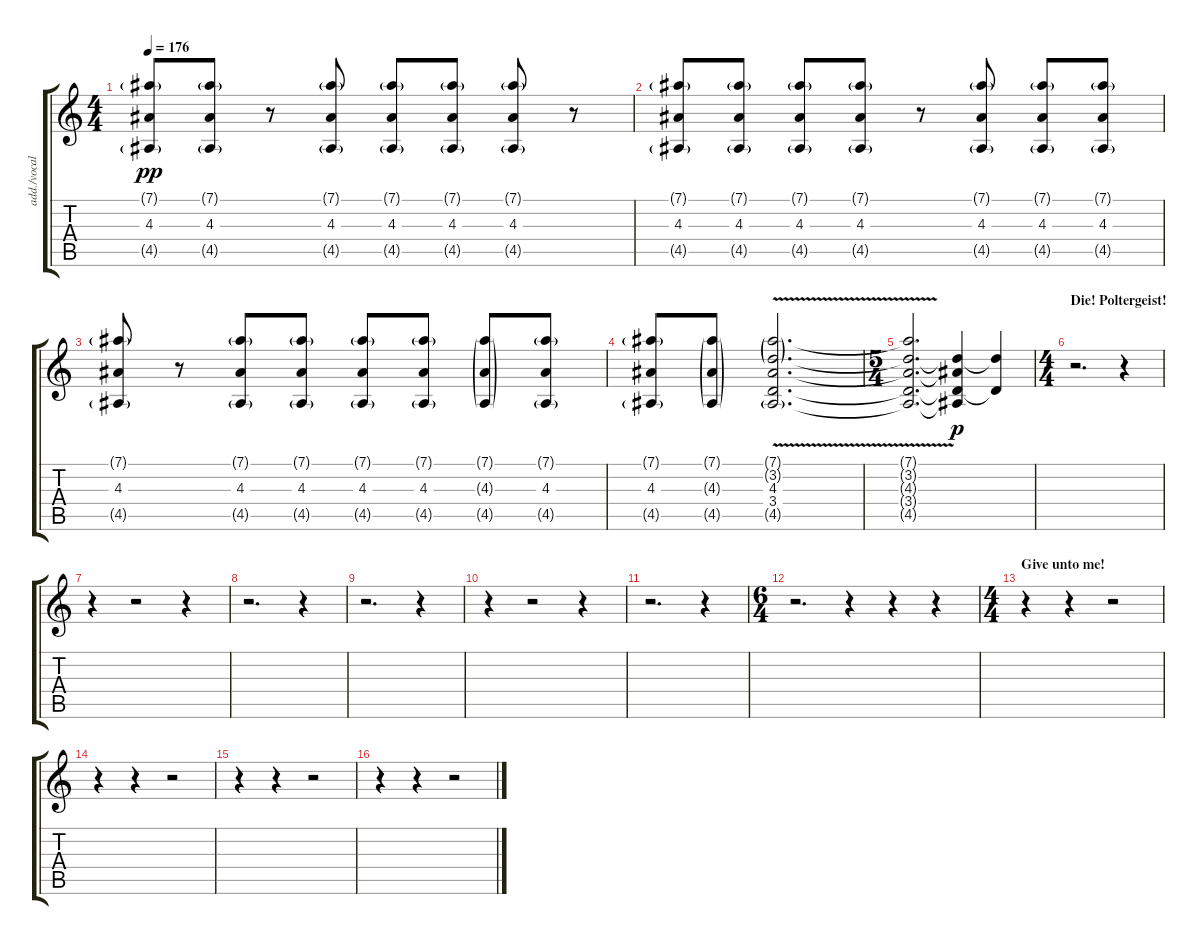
\track ("add./vocals" "add./vocal") {instrument distortionguitar}
\staff {score tabs}
\tuning (Eb4 B3 Gb3 B2 Gb2 B1) {hide}
\ts (4 4)
\tempo 176
\clef g2
\ks c
(7.1{g} 4.3 4.5{g}).8{dy pp} (7.1{g} 4.3 4.5{g}).8 r.8 (7.1{g} 4.3 4.5{g}).8 (7.1{g} 4.3 4.5{g}).8 (7.1{g} 4.3 4.5{g}).8 (7.1{g} 4.3 4.5{g}).8 r.8 |
(7.1{g} 4.3 4.5{g}).8 (7.1{g} 4.3 4.5{g}).8 (7.1{g} 4.3 4.5{g}).8 (7.1{g} 4.3 4.5{g}).8 r.8 (7.1{g} 4.3 4.5{g}).8 (7.1{g} 4.3 4.5{g}).8 (7.1{g} 4.3 4.5{g}).8 |
(7.1{g} 4.3 4.5{g}).8 r.8 (7.1{g} 4.3 4.5{g}).8 (7.1{g} 4.3 4.5{g}).8 (7.1{g} 4.3 4.5{g}).8 (7.1{g} 4.3 4.5{g}).8 (7.1{g} 4.3{g} 4.5{g}).8 (7.1{g} 4.3 4.5{g}).8 |
(7.1{g} 4.3 4.5{g}).8 (7.1{g} 4.3{g} 4.5{g}).8 (7.1{g} 3.2{g} 4.3 3.4{v} 4.5{g}).2{d} |
\ts (5 4)
(7.1{t} 3.2{t} 4.3{t} 3.4{t} 4.5{t}).2{d} (3.2{t} 4.3{t} 3.4{t} 4.5{t}).4{dy p} (3.2{t} 3.4{t}).4 |
\ts (4 4)
\section ("" "Die! Poltergeist!")
r.2{d} r.4 |
r.4 r.2 r.4 |
r.2{d} r.4 |
r.2{d} r.4 |
r.4 r.2 r.4 |
r.2{d} r.4 |
\ts (6 4)
r.2{d} r.4 r.4 r.4 |
\ts (4 4)
\section ("" "Give unto me!")
r.4 r.4 r.2 |
r.4 r.4 r.2 |
r.4 r.4 r.2 |
r.4 r.4 r.2
